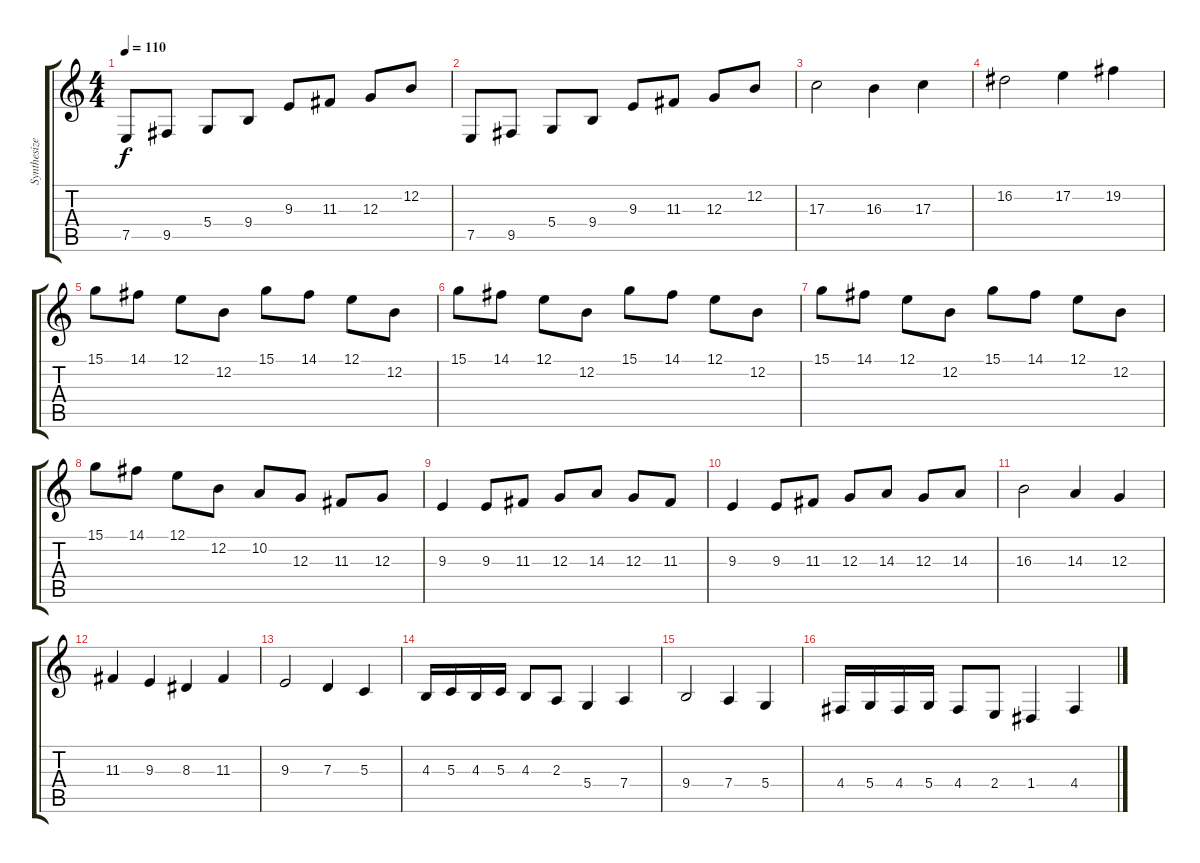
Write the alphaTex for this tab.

\track ("Synthesizer (2)" "Synthesize") {instrument churchorgan}
\staff {score tabs}
\tuning (E4 B3 G3 D3 A2 E2) {hide}
\ts (4 4)
\tempo 110
\clef g2
\ks c
7.5.8{dy f} 9.5.8 5.4.8 9.4.8 9.3.8 11.3.8 12.3.8 12.2.8 |
7.5.8 9.5.8 5.4.8 9.4.8 9.3.8 11.3.8 12.3.8 12.2.8 |
17.3.2 16.3.4 17.3.4 |
16.2.2 17.2.4 19.2.4 |
15.1.8 14.1.8 12.1.8 12.2.8 15.1.8 14.1.8 12.1.8 12.2.8 |
15.1.8 14.1.8 12.1.8 12.2.8 15.1.8 14.1.8 12.1.8 12.2.8 |
15.1.8 14.1.8 12.1.8 12.2.8 15.1.8 14.1.8 12.1.8 12.2.8 |
15.1.8 14.1.8 12.1.8 12.2.8 10.2.8 12.3.8 11.3.8 12.3.8 |
9.3.4 9.3.8 11.3.8 12.3.8 14.3.8 12.3.8 11.3.8 |
9.3.4 9.3.8 11.3.8 12.3.8 14.3.8 12.3.8 14.3.8 |
16.3.2 14.3.4 12.3.4 |
11.3.4 9.3.4 8.3.4 11.3.4 |
9.3.2 7.3.4 5.3.4 |
4.3.16 5.3.16 4.3.16 5.3.16 4.3.8 2.3.8 5.4.4 7.4.4 |
9.4.2 7.4.4 5.4.4 |
4.4.16 5.4.16 4.4.16 5.4.16 4.4.8 2.4.8 1.4.4 4.4.4
